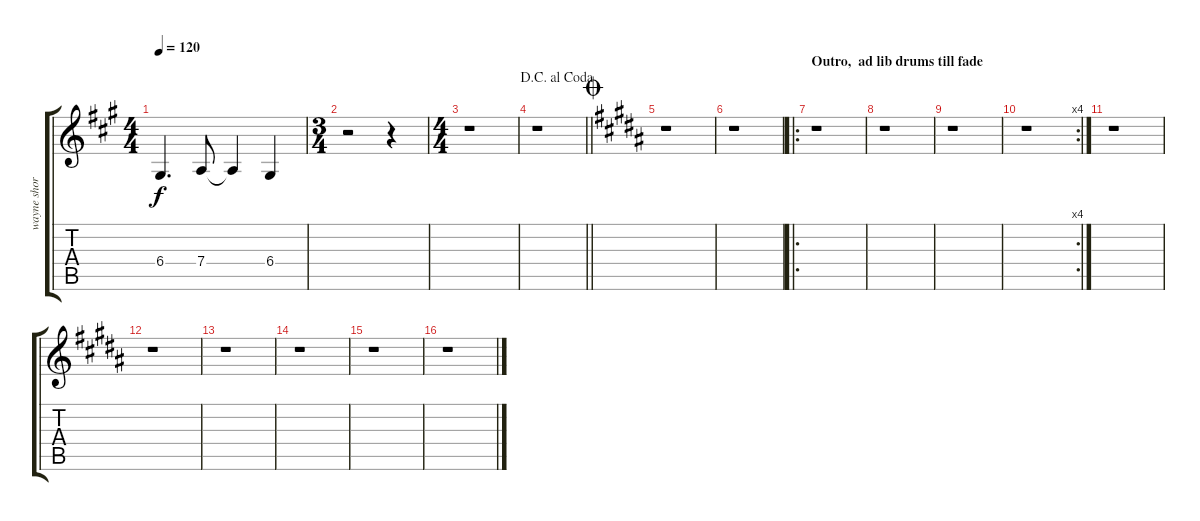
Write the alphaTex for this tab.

\track ("wayne shorter" "wayne shor") {instrument tenorsax}
\staff {score tabs}
\tuning (E4 B3 G3 D3 A2 E2) {hide}
\ts (4 4)
\tempo 120
\clef g2
\ks a
6.4.4{d dy f} 7.4.8 7.4{t}.4 6.4.4 |
\ts (3 4)
r.2 r.4 |
\ts (4 4)
r.1 |
\jump dacapoalcoda
\barLineRight lightlight
r.1 |
\jump coda
\ks b
r.1 |
\ks g#minor
r.1 |
\ro
\section ("" "Outro,  ad lib drums till fade")
r.1 |
r.1 |
r.1 |
\rc 4
r.1 |
r.1 |
r.1 |
r.1 |
r.1 |
r.1 |
r.1
